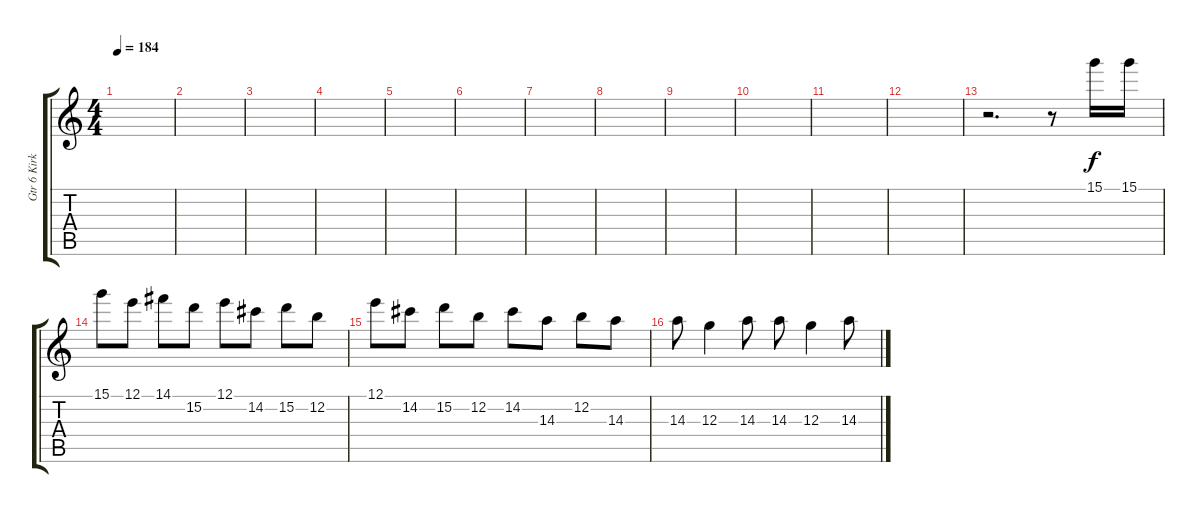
\track ("Gtr 6 Kirk" "Gtr 6 Kirk") {instrument overdrivenguitar}
\staff {score tabs}
\tuning (E4 B3 G3 D3 A2 E2) {hide}
\ts (4 4)
\tempo 184
\clef g2
\ks c
|
|
|
|
|
|
|
|
|
|
|
|
r.2{d instrument overdrivenguitar} r.8 15.1.16 15.1.16 |
15.1.8 12.1.8 14.1.8 15.2.8 12.1.8 14.2.8 15.2.8 12.2.8 |
12.1.8 14.2.8 15.2.8 12.2.8 14.2.8 14.3.8 12.2.8 14.3.8 |
14.3.8 12.3.4 14.3.8 14.3.8 12.3.4 14.3.8
